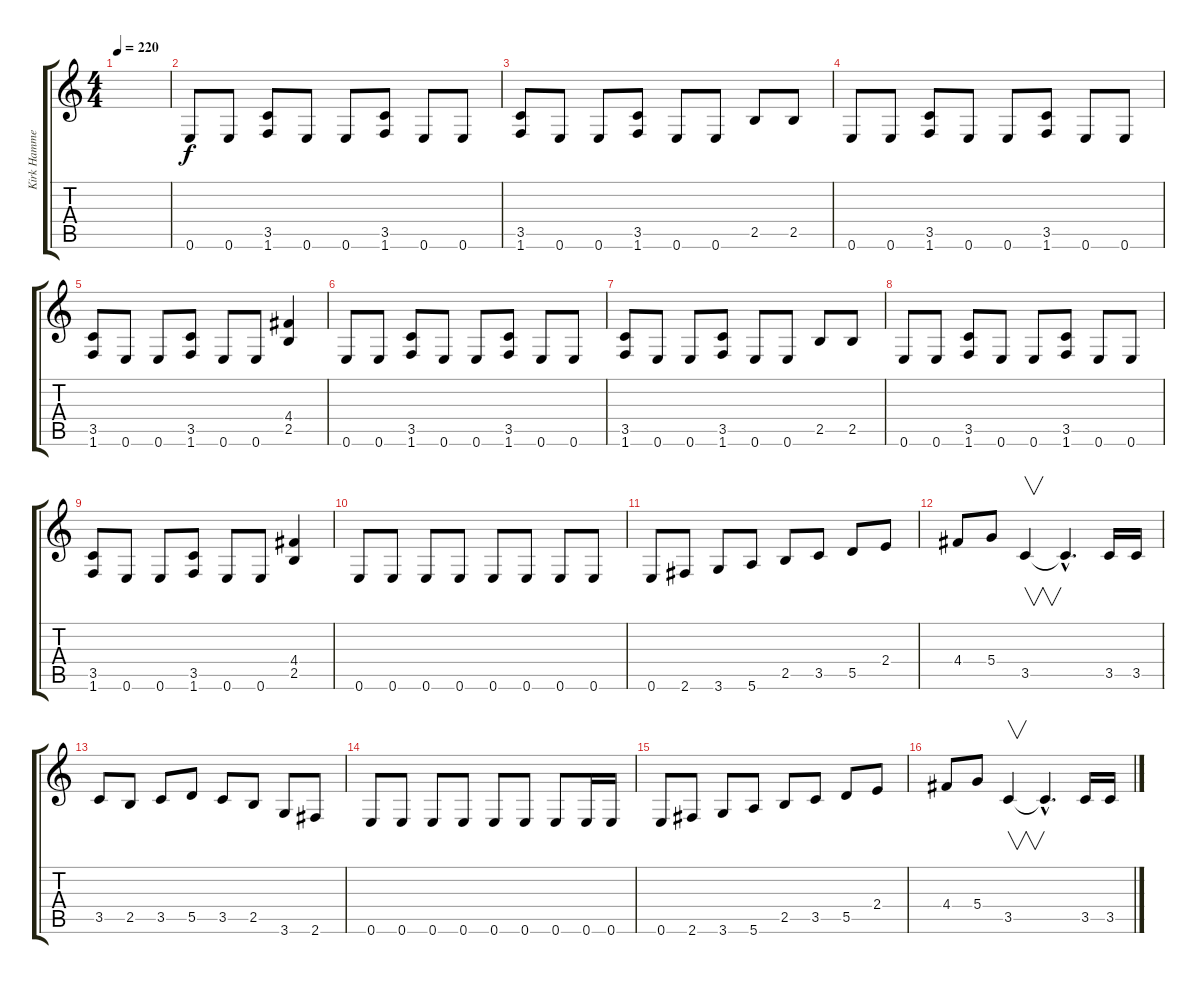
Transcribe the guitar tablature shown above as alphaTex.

\track ("Kirk Hammett Distortion" "Kirk Hamme") {instrument distortionguitar}
\staff {score tabs}
\tuning (E4 B3 G3 D3 A2 E2) {hide}
\ts (4 4)
\tempo 220
\clef g2
\ks c
|
0.6.8{volume 14} 0.6.8 (3.5 1.6).8 0.6.8 0.6.8 (3.5 1.6).8 0.6.8 0.6.8 |
(3.5 1.6).8 0.6.8 0.6.8 (3.5 1.6).8 0.6.8 0.6.8 2.5.8 2.5.8 |
0.6.8 0.6.8 (3.5 1.6).8 0.6.8 0.6.8 (3.5 1.6).8 0.6.8 0.6.8 |
(3.5 1.6).8 0.6.8 0.6.8 (3.5 1.6).8 0.6.8 0.6.8 (4.4 2.5).4 |
0.6.8 0.6.8 (3.5 1.6).8 0.6.8 0.6.8 (3.5 1.6).8 0.6.8 0.6.8 |
(3.5 1.6).8 0.6.8 0.6.8 (3.5 1.6).8 0.6.8 0.6.8 2.5.8 2.5.8 |
0.6.8 0.6.8 (3.5 1.6).8 0.6.8 0.6.8 (3.5 1.6).8 0.6.8 0.6.8 |
(3.5 1.6).8 0.6.8 0.6.8 (3.5 1.6).8 0.6.8 0.6.8 (4.4 2.5).4 |
0.6.8 0.6.8 0.6.8 0.6.8 0.6.8 0.6.8 0.6.8 0.6.8 |
0.6.8 2.6.8 3.6.8 5.6.8 2.5.8 3.5.8 5.5.8 2.4.8 |
4.4.8 5.4.8 3.5.4{v} 3.5{hac t}.4{d} 3.5.16 3.5.16 |
3.5.8 2.5.8 3.5.8 5.5.8 3.5.8 2.5.8 3.6.8 2.6.8 |
0.6.8 0.6.8 0.6.8 0.6.8 0.6.8 0.6.8 0.6.8 0.6.16 0.6.16 |
0.6.8 2.6.8 3.6.8 5.6.8 2.5.8 3.5.8 5.5.8 2.4.8 |
4.4.8 5.4.8 3.5.4{v} 3.5{hac t}.4{d} 3.5.16 3.5.16
